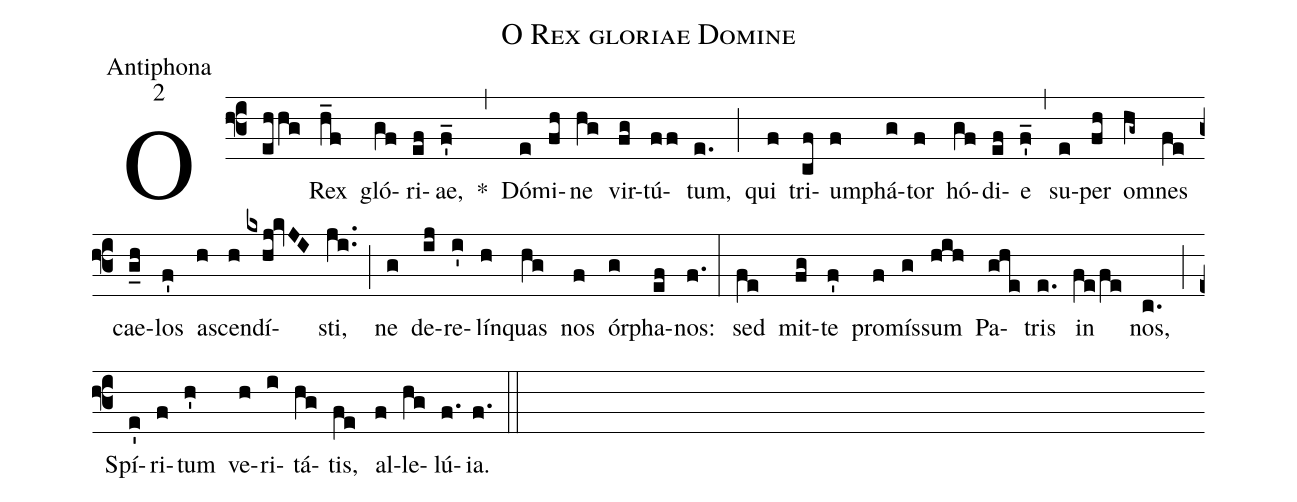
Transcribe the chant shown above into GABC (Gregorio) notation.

name:O Rex gloriae Domine;
office-part:Antiphona;
mode:2;
%%
(f3) O(ehhg) Rex(h_f) gló(gf)ri(ef)ae,(f'_) *(,) Dó(e)mi(fh)ne(hg) vir(fg)tú(ff)tum,(e.) (;) qui(f) tri(cf)um(f)phá(g)tor(f) hó(gf)di(ef)e(f'_) (,) su(e)per(fh) o(hg~)mnes(fe) cae(g_h)los(f') a(h)scen(h)dí(kxhj!kvJI)sti,(ji..) (;) ne(g) de(ij)re(i')lín(h)quas(hg) nos(f) ór(g)pha(ef)nos:(f.) (:) sed(fe) mit(fg)te(f') pro(f)mís(g)sum(hih) Pa(ghe)tris(e.) in(fe/fe) nos,(c.) (;) Spí(e')ri(f)tum(h') ve(h)ri(i)tá(hg)tis,(fe) al(f)le(hg)lú(f.)ia.(f.) (::)
